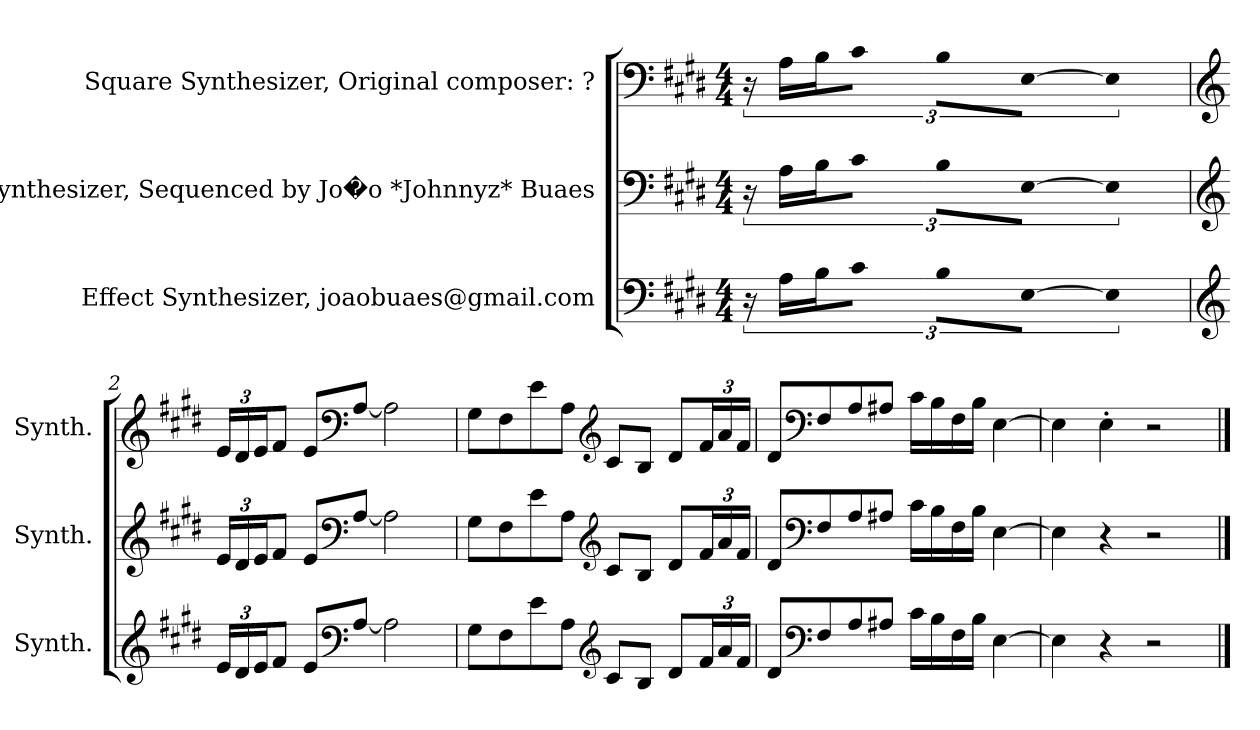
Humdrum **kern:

**kern	**kern	**kern
*part3	*part2	*part1
*staff3	*staff2	*staff1
*I"Effect Synthesizer, joaobuaes@gmail.com	*I"Square Synthesizer, Sequenced by Jo�o *Johnnyz* Buaes	*I"Square Synthesizer, Original composer: ?
*I'Synth.	*I'Synth.	*I'Synth.
*clefF4	*clefF4	*clefF4
*k[f#c#g#d#]	*k[f#c#g#d#]	*k[f#c#g#d#]
*M4/4	*M4/4	*M4/4
*MM110	*MM110	*MM110
=1	=1	=1
24r	24r	24r
24A\LL	24A\LL	24A\LL
24B\J	24B\J	24B\J
8c#\J	8c#\J	8c#\J
8B\L	8B\L	8B\L
[8E\J	[8E\J	[8E\J
2E\]	2E\]	2E\]
!!LO:LB:g=z
=2	=2	=2
*clefG2	*clefG2	*clefG2
*Xbrackettup	*Xbrackettup	*Xbrackettup
24e/LL	24e/LL	24e/LL
24d#/	24d#/	24d#/
24e/J	24e/J	24e/J
8f#/J	8f#/J	8f#/J
8e/L	8e/L	8e/L
*clefF4	*clefF4	*clefF4
[8A/J	[8A/J	[8A/J
2A\]	2A\]	2A\]
=3	=3	=3
8G#\L	8G#\L	8G#\L
8F#\	8F#\	8F#\
8e\	8e\	8e\
8A\J	8A\J	8A\J
*clefG2	*clefG2	*clefG2
8c#/L	8c#/L	8c#/L
8B/J	8B/J	8B/J
8d#/L	8d#/L	8d#/L
24f#/L	24f#/L	24f#/L
24a/	24a/	24a/
24f#/JJ	24f#/JJ	24f#/JJ
=4	=4	=4
8d#/L	8d#/L	8d#/L
*clefF4	*clefF4	*clefF4
8F#/	8F#/	8F#/
8A/	8A/	8A/
8A#X/J	8A#X/J	8A#X/J
16c#\LL	16c#\LL	16c#\LL
16B\	16B\	16B\
16F#\	16F#\	16F#\
16B\JJ	16B\JJ	16B\JJ
[4E\	[4E\	[4E\
=5	=5	=5
4E\]	4E\]	4E\]
4r	4r	4E'\
2r	2r	2r
==	==	==
*-	*-	*-
